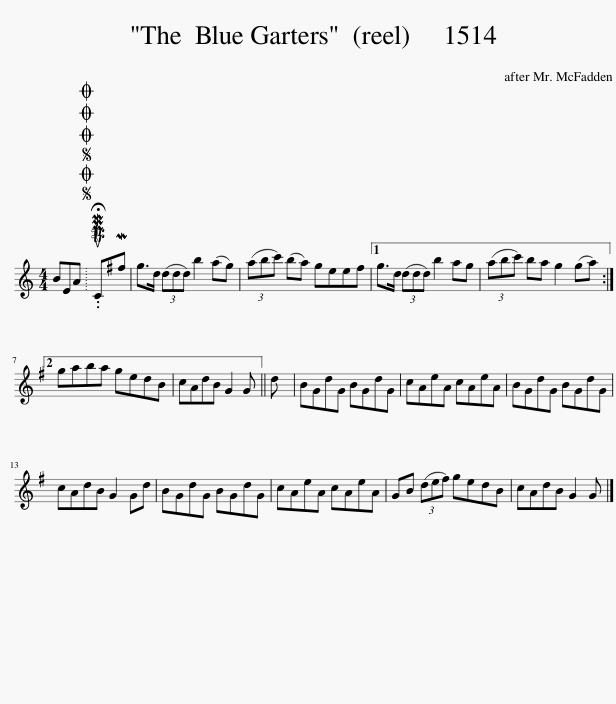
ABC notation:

X:1
L:1/8
M:4/4
I:linebreak $
K:C
V:1 treble
V:1
 BEA |SOSOOO .!fermata!PMTuCM^f | g>d (3(ddd) b2 (ag) | (3(abc') (ba) gee^f |1 g>d (3(ddd) b2 ag | %5
 (3(abc') ba g2 (ga) :|2$ gaba gedB | cAdB G2 G || d | BGdG BGdG | %10
 cAeA cAeA | BGdG BGdG |$ cAdB G2 Gd | BGdG BGdG | cAeA cAeA | %15
 GB (3(de^f) gedB | cAdB G2 G |] %17
